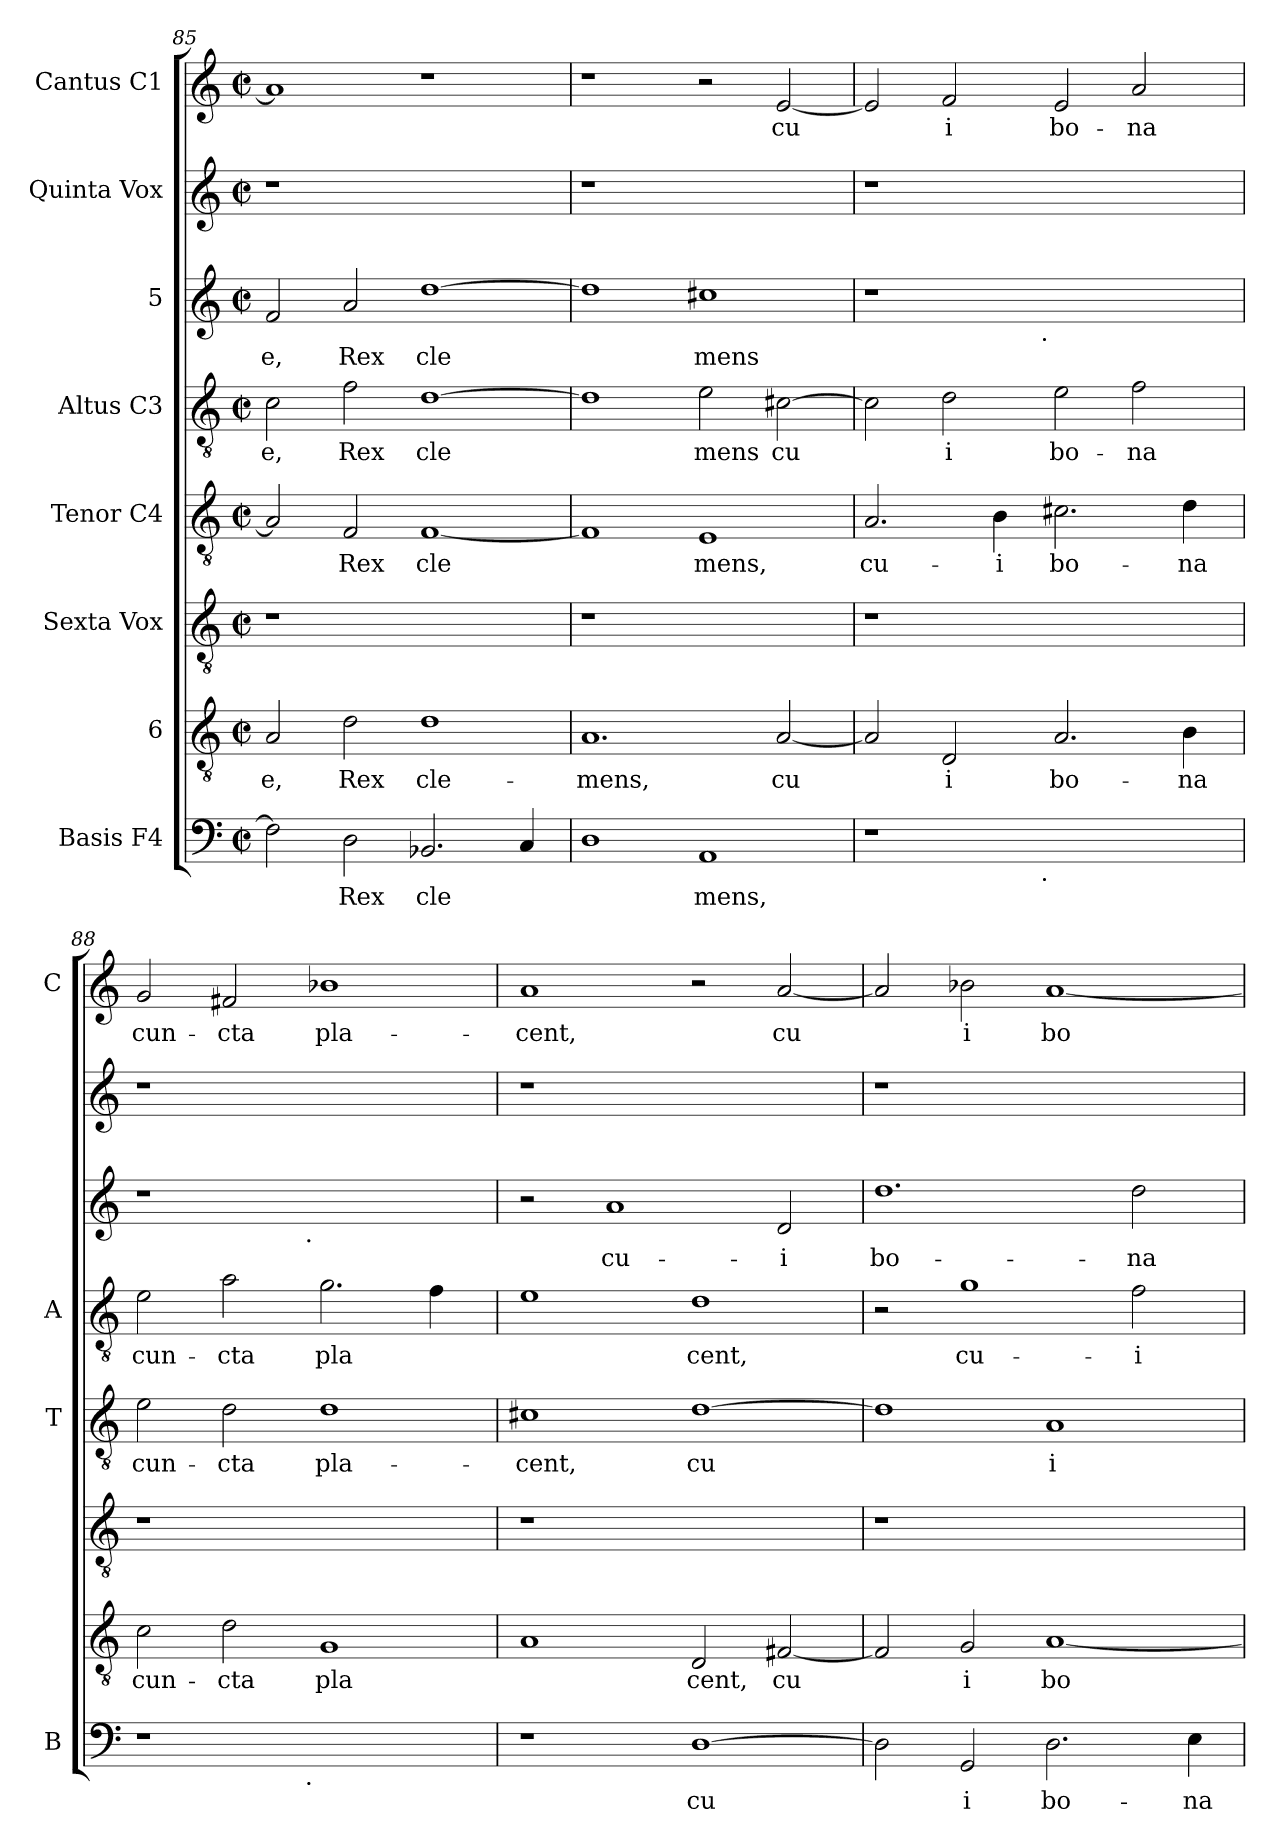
**kern	**text	**kern	**text	**kern	**kern	**text	**kern	**text	**kern	**text	**kern	**kern	**text
*part8	*part8	*part7	*part7	*part6	*part5	*part5	*part4	*part4	*part3	*part3	*part2	*part1	*part1
*staff8	*staff8	*staff7	*staff7	*staff6	*staff5	*staff5	*staff4	*staff4	*staff3	*staff3	*staff2	*staff1	*staff1
*I"Basis  F4	*	*I"6	*	*I"Sexta  Vox	*I"Tenor  C4	*	*I"Altus  C3	*	*I"5	*	*I"Quinta  Vox	*I"Cantus  C1	*
*I'B	*	*	*	*	*I'T	*	*I'A	*	*	*	*	*I'C	*
*clefF4	*	*clefGv2	*	*clefGv2	*clefGv2	*	*clefGv2	*	*clefG2	*	*clefG2	*clefG2	*
*k[]	*	*k[]	*	*k[]	*k[]	*	*k[]	*	*k[]	*	*k[]	*k[]	*
*C:	*	*C:	*	*C:	*C:	*	*C:	*	*C:	*	*C:	*C:	*
*M2/2	*	*M2/2	*	*M2/2	*M2/2	*	*M2/2	*	*M2/2	*	*M2/2	*M2/2	*
*met(c|)	*	*met(c|)	*	*met(c|)	*met(c|)	*	*met(c|)	*	*met(c|)	*	*met(c|)	*met(c|)	*
=85	=85	=85	=85	=85	=85	=85	=85	=85	=85	=85	=85	=85	=85
!	!LO:LY:b:cj	!	!LO:LY:b:cj	!	!	!LO:LY:b:cj	!	!LO:LY:b:cj	!	!LO:LY:b:cj	!	!	!LO:LY:b:cj
2F\]	.	2A/	-e,	1r	2A/]	.	2c\	-e,	2f/	-e,	1r	1a]	.
!	!LO:LY:b:cj	!	!LO:LY:b:cj	!	!	!LO:LY:b:cj	!	!LO:LY:b:cj	!	!LO:LY:b:cj	!	!	!
2D\	Rex	2d\	Rex	.	2F/	Rex	2f\	Rex	2a/	Rex	.	.	.
!	!LO:LY:b:cj	!	!LO:LY:b:cj	!	!	!LO:LY:b:cj	!	!LO:LY:b:cj	!	!LO:LY:b:cj	!	!	!
2.BB-X/	cle-	1d	cle-	1ryy	[<1F	cle-	[<1d	cle-	[<1dd	cle-	1ryy	1r	.
!	!LO:LY:b:cj	!	!	!	!	!	!	!	!	!	!	!	!
4C/	--	.	.	.	.	.	.	.	.	.	.	.	.
!!LO:LB:g=z
=86	=86	=86	=86	=86	=86	=86	=86	=86	=86	=86	=86	=86	=86
!	!LO:LY:b:cj	!	!LO:LY:b:cj	!	!	!LO:LY:b:cj	!	!LO:LY:b:cj	!	!LO:LY:b:cj	!	!	!
1D	--	1.A	-mens,	1r	1F]	--	1d]	--	1dd]	--	1r	1r	.
!	!LO:LY:b:cj	!	!	!	!	!LO:LY:b:cj	!	!LO:LY:b:cj	!	!LO:LY:b:cj	!	!	!
1AA	-mens,	.	.	1ryy	1E	-mens,	2e\	-mens	1cc#X	-mens	1ryy	2r	.
!	!	!	!LO:LY:b:cj	!	!	!	!	!LO:LY:b:cj	!	!	!	!	!LO:LY:b:cj
.	.	[<2A/	cu-	.	.	.	[>2c#X\	cu-	.	.	.	[<2e/	cu-
=87	=87	=87	=87	=87	=87	=87	=87	=87	=87	=87	=87	=87	=87
!	!	!	!LO:LY:b:cj	!	!	!LO:LY:b:cj	!	!LO:LY:b:cj	!	!	!	!	!LO:LY:b:cj
*^	*	*	*	*	*	*	*	*	*^	*	*	*	*
1r	2ryy	.	2A/]	--	1r	2.A/	cu-	2c#\]	--	1r	2ryy	.	1r	2e/]	--
!	!	!	!	!LO:LY:b:cj	!	!	!	!	!LO:LY:b:cj	!	!	!	!	!	!LO:LY:b:cj
.	4...ryy	.	2D/	-i	.	.	.	2d\	-i	.	4...ryy	.	.	2f/	-i
!	!	!	!	!	!	!	!LO:LY:b:cj	!	!	!	!	!	!	!	!
.	.	.	.	.	.	4B\	-i	.	.	.	.	.	.	.	.
!	!	!	!	!	!	!	!	!	!	!	!LO:TX:b:t=.	!	!	!	!
!	!LO:TX:b:t=.	!	!	!	!	!	!	!	!	!	!	!	!	!	!
.	1ryy	.	.	.	.	.	.	.	.	.	1ryy	.	.	.	.
!	!	!	!	!LO:LY:b:cj	!	!	!LO:LY:b:cj	!	!LO:LY:b:cj	!	!	!	!	!	!LO:LY:b:cj
1ryy	.	.	2.A/	bo-	1ryy	2.c#X\	bo-	2e\	bo-	1ryy	.	.	1ryy	2e/	bo-
!	!	!	!	!	!	!	!	!	!LO:LY:b:cj	!	!	!	!	!	!LO:LY:b:cj
.	.	.	.	.	.	.	.	2f\	-na	.	.	.	.	2a/	-na
!	!	!	!	!LO:LY:b:cj	!	!	!LO:LY:b:cj	!	!	!	!	!	!	!	!
.	.	.	4B\	-na	.	4d\	-na	.	.	.	.	.	.	.	.
.	32ryy	.	.	.	.	.	.	.	.	.	32ryy	.	.	.	.
=88	=88	=88	=88	=88	=88	=88	=88	=88	=88	=88	=88	=88	=88	=88	=88
!	!	!	!	!LO:LY:b:cj	!	!	!LO:LY:b:cj	!	!LO:LY:b:cj	!	!	!	!	!	!LO:LY:b:cj
1r	2ryy	.	2c\	cun-	1r	2e\	cun-	2e\	cun-	1r	2ryy	.	1r	2g/	cun-
!	!	!	!	!LO:LY:b:cj	!	!	!LO:LY:b:cj	!	!LO:LY:b:cj	!	!	!	!	!	!LO:LY:b:cj
.	4...ryy	.	2d\	-cta	.	2d\	-cta	2a\	-cta	.	4...ryy	.	.	2f#X/	-cta
!	!	!	!	!	!	!	!	!	!	!	!LO:TX:b:t=.	!	!	!	!
!	!LO:TX:b:t=.	!	!	!	!	!	!	!	!	!	!	!	!	!	!
.	1ryy	.	.	.	.	.	.	.	.	.	1ryy	.	.	.	.
!	!	!	!	!LO:LY:b:cj	!	!	!LO:LY:b:cj	!	!LO:LY:b:cj	!	!	!	!	!	!LO:LY:b:cj
1ryy	.	.	1G	pla-	1ryy	1d	pla-	2.g\	pla-	1ryy	.	.	1ryy	1b-X	pla-
!	!	!	!	!	!	!	!	!	!LO:LY:b:cj	!	!	!	!	!	!
.	.	.	.	.	.	.	.	4f\	--	.	.	.	.	.	.
.	32ryy	.	.	.	.	.	.	.	.	.	32ryy	.	.	.	.
=89	=89	=89	=89	=89	=89	=89	=89	=89	=89	=89	=89	=89	=89	=89	=89
!	!	!	!	!LO:LY:b:cj	!	!	!LO:LY:b:cj	!	!LO:LY:b:cj	!	!	!	!	!	!LO:LY:b:cj
*v	*v	*	*	*	*	*	*	*	*	*v	*v	*	*	*	*
1r	.	1A	--	1r	1c#X	-cent,	1e	--	2r	.	1r	1a	-cent,
!	!	!	!	!	!	!	!	!	!	!LO:LY:b:cj	!	!	!
.	.	.	.	.	.	.	.	.	1a	cu-	.	.	.
!	!LO:LY:b:cj	!	!LO:LY:b:cj	!	!	!LO:LY:b:cj	!	!LO:LY:b:cj	!	!	!	!	!
[>1D	cu-	2D/	-cent,	1ryy	[>1d	cu-	1d	-cent,	.	.	1ryy	2r	.
!	!	!	!LO:LY:b:cj	!	!	!	!	!	!	!LO:LY:b:cj	!	!	!LO:LY:b:cj
.	.	[<2F#X/	cu-	.	.	.	.	.	2d/	-i	.	[<2a/	cu-
=90	=90	=90	=90	=90	=90	=90	=90	=90	=90	=90	=90	=90	=90
!	!LO:LY:b:cj	!	!LO:LY:b:cj	!	!	!LO:LY:b:cj	!	!	!	!LO:LY:b:cj	!	!	!LO:LY:b:cj
2D\]	--	2F#/]	--	1r	1d]	--	2r	.	1.dd	bo-	1r	2a/]	--
!	!LO:LY:b:cj	!	!LO:LY:b:cj	!	!	!	!	!LO:LY:b:cj	!	!	!	!	!LO:LY:b:cj
2GG/	-i	2G/	-i	.	.	.	1g	cu-	.	.	.	2b-X\	-i
!	!LO:LY:b:cj	!	!LO:LY:b:cj	!	!	!LO:LY:b:cj	!	!	!	!	!	!	!LO:LY:b:cj
2.D\	bo-	[<1A	bo-	1ryy	1A	-i	.	.	.	.	1ryy	[<1a	bo-
!	!	!	!	!	!	!	!	!LO:LY:b:cj	!	!LO:LY:b:cj	!	!	!
.	.	.	.	.	.	.	2f\	-i	2dd\	-na	.	.	.
!	!LO:LY:b:cj	!	!	!	!	!	!	!	!	!	!	!	!
4E\	-na	.	.	.	.	.	.	.	.	.	.	.	.
=	=	=	=	=	=	=	=	=	=	=	=	=	=
*-	*-	*-	*-	*-	*-	*-	*-	*-	*-	*-	*-	*-	*-
